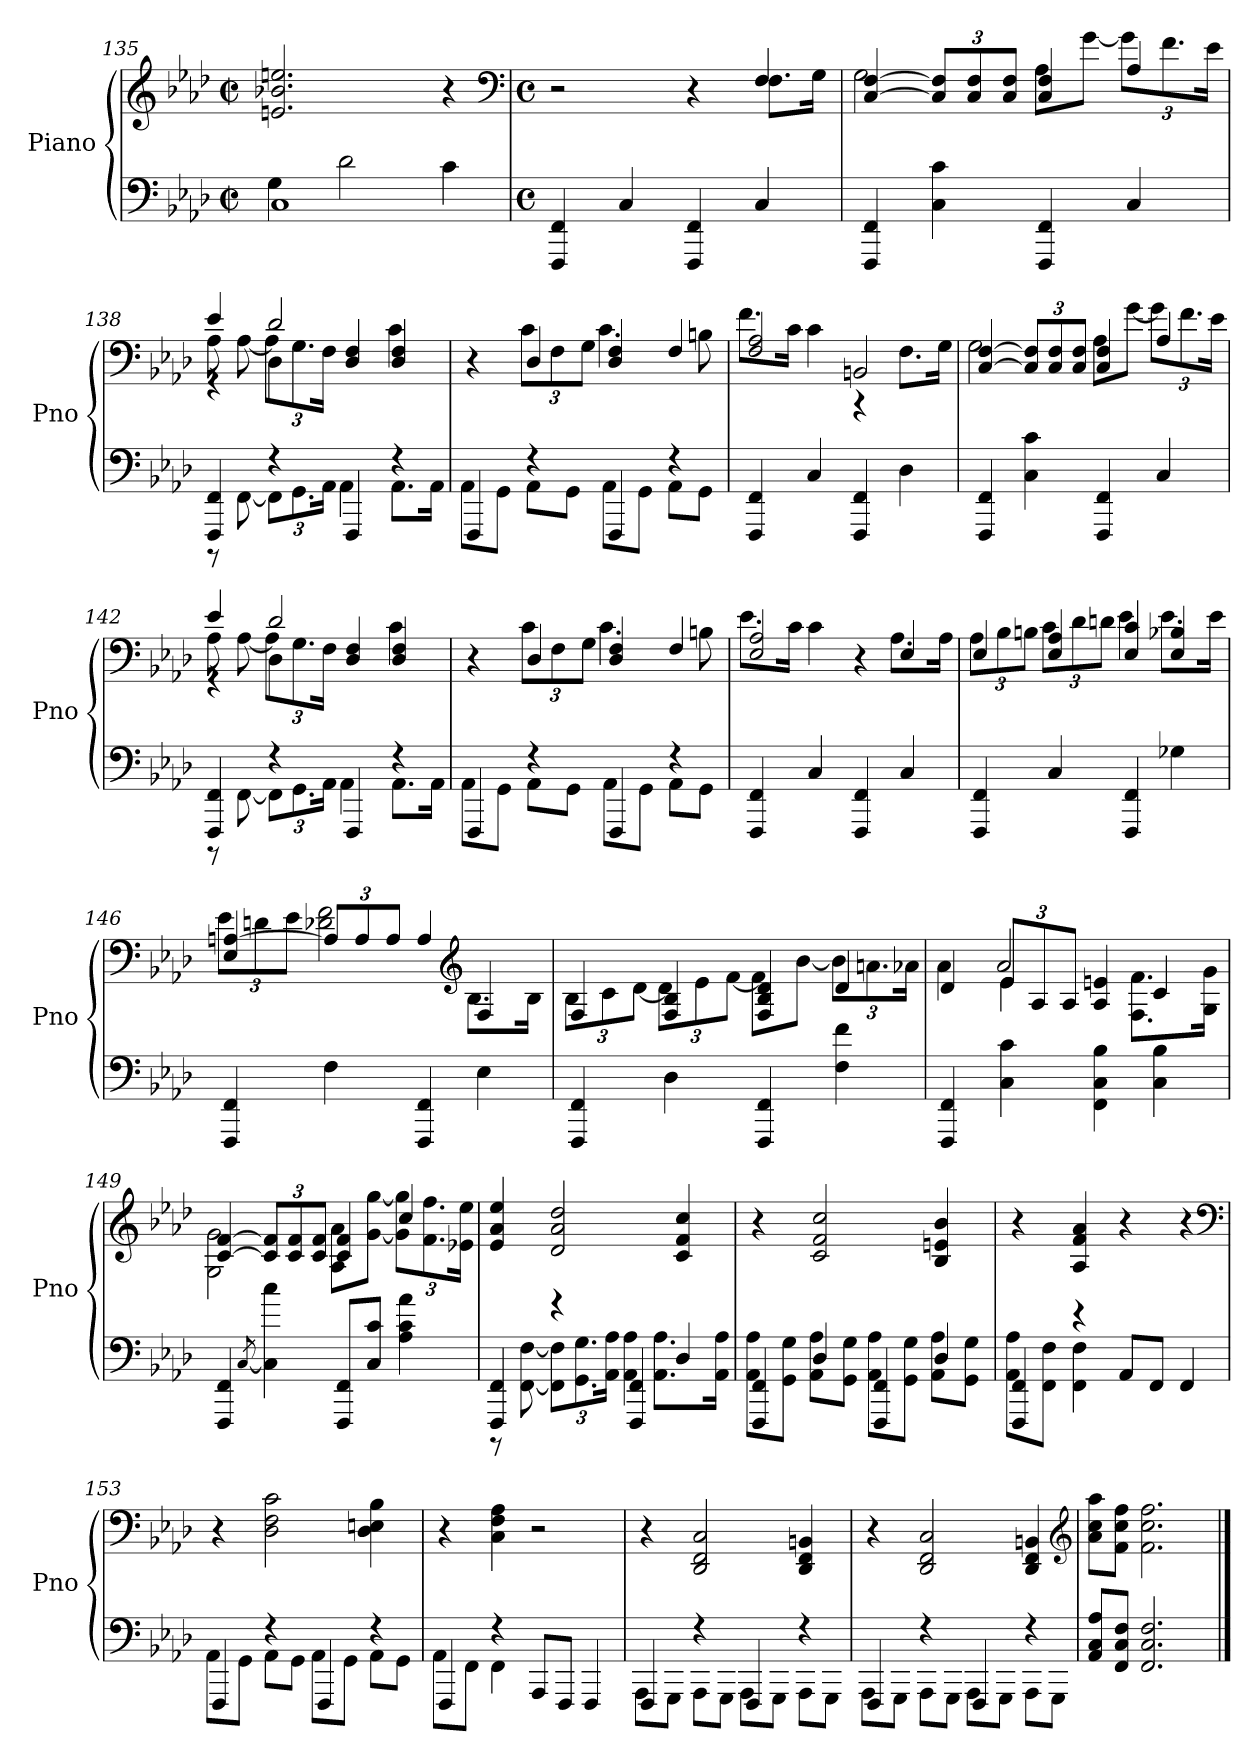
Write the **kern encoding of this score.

**kern	**kern
*part1	*part1
*staff2	*staff1
*I"Piano	*
*I'Pno	*
*clefF4	*clefG2
*k[b-e-a-d-]	*k[b-e-a-d-]
*f:	*f:
*M2/2	*M2/2
*met(c|)	*met(c|)
=135	=135
*^	*
1C!	4G	2.en! 2.b-X! 2.een!
.	2d-	.
.	4c	4r
*v	*v	*
*	*clefF4
=136	=136
*M4/4	*M4/4
*met(c)	*met(c)
*	*^
4FFF 4FF	2r	2.ryy
4C	.	.
4FFF 4FF	4r	.
4C	4F	8.FL
.	.	16GJk
=137	=137	=137
4FFF 4FF	[4C [4F	2G
4C 4c	12C] 12F]L	.
.	12C 12F	.
.	12C 12FJ	.
4FFF 4FF	4C 4F	8A-L
.	.	[8gJ
4C	4A-	12gL]
.	.	12.f
.	.	24e-Jk
=138	=138	=138
*^	*	*^
4FFF 4FF	8r	4rGG	8A-	4e-
.	[8FF	.	[8A-	.
4r	12FFL]	4D-\	12A-L]	2d-
.	12.GG	.	12.G	.
.	24AA-Jk	.	24FJk	.
4FFF	4AA-	4D- 4F	4ryy	.
4r	8.AA-L	4D- 4F	4c	4ryy
.	16AA-Jk	.	.	.
*	*	*	*v	*v
=139	=139	=139	=139
4FFF	8AA-L	4r	4ryy
.	8GGJ	.	.
4r	8AA-L	4D-	12cL
.	.	.	12F
.	8GGJ	.	.
.	.	.	12GJ
4FFF	8AA-L	4D- 4F	4.c
.	8GGJ	.	.
4r	8AA-L	4F	.
.	8GGJ	.	8Bn
*v	*v	*	*
=140	=140	=140
4FFF 4FF	2F 2A-	8.fL
.	.	16cJk
4C	.	4c
4FFF 4FF	2BBn	4r
4D-	.	8.FL
.	.	16GJk
=141	=141	=141
4FFF 4FF	[4C [4F	2G
4C 4c	12C] 12F]L	.
.	12C 12F	.
.	12C 12FJ	.
4FFF 4FF	4C 4F	8A-L
.	.	[8gJ
4C	4A-	12gL]
.	.	12.f
.	.	24e-Jk
=142	=142	=142
*^	*	*^
4FFF 4FF	8r	4rGG	8A-	4e-
.	[8FF	.	[8A-	.
4r	12FFL]	4D-\	12A-L]	2d-
.	12.GG	.	12.G	.
.	24AA-Jk	.	24FJk	.
4FFF	4AA-	4D- 4F	4ryy	.
4r	8.AA-L	4D- 4F	4c	4ryy
.	16AA-Jk	.	.	.
*	*	*	*v	*v
=143	=143	=143	=143
4FFF	8AA-L	4r	4ryy
.	8GGJ	.	.
4r	8AA-L	4D-	12cL
.	.	.	12F
.	8GGJ	.	.
.	.	.	12GJ
4FFF	8AA-L	4D- 4F	4.c
.	8GGJ	.	.
4r	8AA-L	4F	.
.	8GGJ	.	8Bn
*v	*v	*	*
=144	=144	=144
4FFF 4FF	2E- 2A-	8.e-L
.	.	16cJk
4C	.	4c
4FFF 4FF	4r	4ryy
4C	4E-	8.A-L
.	.	16A-Jk
=145	=145	=145
4FFF 4FF	4E-	12A-L
.	.	12B-
.	.	12BnJ
4C	4E- 4A-	12cL
.	.	12d-
.	.	12dnJ
4FFF 4FF	4E- 4c	4e-
4G-X	4E- 4B-X	8.e-L
.	.	16e-Jk
=146	=146	=146
4FFF 4FF	4E- [4An	12e-L
.	.	12dn
.	.	12e-J
4F	12AL]	2d-X 2f
.	12A	.
.	12AJ	.
4FFF 4FF	4A	.
*	*clefG2	*
4E-	4F	8.B-L
.	.	16B-Jk
=147	=147	=147
4FFF 4FF	4F	12B-L
.	.	12c
.	.	[12d-J
4D-	4F 4B-	12d-L]
.	.	12e-
.	.	[12fJ
4FFF 4FF	4F 4B- 4d-	8fL]
.	.	[8b-J
4F 4f	4d-	12b-L]
.	.	12.an
.	.	24a-XJk
=148	=148	=148
*	*	*^
4FFF 4FF	4d-	4a-	4ryy
4C 4c	12e-L	4e-	2a-
.	12A-	.	.
.	12A-J	.	.
4FF\ 4C\ 4B-\	4A- 4en	4ryy	.
4C 4B-	4c	8.F 8.fL	4ryy
.	.	16G 16gJk	.
*	*	*v	*v
=149	=149	=149
4FFF 4FF	[4c [4f	2G 2g
[8qC	.	.
4C] 4cc	12c] 12f]L	.
.	12c 12f	.
.	12c 12fJ	.
8FFF 8FFL	4c 4f	8A- 8a-L
8C 8cJ	.	[8g [8ggJ
4A- 4c 4a-	4cc	12g] 12gg]L
.	.	12.f 12.ff
.	.	24e-X 24ee-Jk
*	*v	*v
=150	=150
*^	*
4FFF 4FF	8r	4e- 4a- 4ee-
.	[8FF [8F	.
4r	12FF] 12F]L	2d- 2a- 2dd-
.	12.GG 12.G	.
.	24AA- 24A-Jk	.
4FFF 4FF	4AA- 4A-	.
4D-	8.AA- 8.A-L	4c 4f 4cc
.	16AA- 16A-Jk	.
=151	=151	=151
4FFF 4FF	8AA- 8A-L	4r
.	8GG 8GJ	.
4D-	8AA- 8A-L	2c 2f 2cc
.	8GG 8GJ	.
4FFF 4FF	8AA- 8A-L	.
.	8GG 8GJ	.
4D-	8AA- 8A-L	4B- 4en 4b-
.	8GG 8GJ	.
=152	=152	=152
4FFF 4FF	8AA- 8A-L	4r
.	8FF 8FJ	.
4r	4FF 4F	4A- 4f 4a-
8AA-L	2ryy	4r
8FFJ	.	.
4FF	.	4r
*	*	*clefF4
=153	=153	=153
4FFF	8AA-L	4r
.	8GGJ	.
4r	8AA-L	2D- 2F 2c
.	8GGJ	.
4FFF	8AA-L	.
.	8GGJ	.
4r	8AA-L	4D- 4En 4B-
.	8GGJ	.
=154	=154	=154
4FFF	8AA-L	4r
.	8FFJ	.
4r	4FF	4C 4F 4A-
8AAA-L	2ryy	2r
8FFFJ	.	.
4FFF	.	.
=155	=155	=155
4FFF	8AAA-L	4r
.	8GGGJ	.
4r	8AAA-L	2DD- 2FF 2C
.	8GGGJ	.
4FFF	8AAA-L	.
.	8GGGJ	.
4r	8AAA-L	4DD- 4FF 4BBn
.	8GGGJ	.
=156	=156	=156
4FFF	8AAA-L	4r
.	8GGGJ	.
4r	8AAA-L	2DD- 2FF 2C
.	8GGGJ	.
4FFF	8AAA-L	.
.	8GGGJ	.
4r	8AAA-L	4DD- 4FF 4BBn
.	8GGGJ	.
*v	*v	*
*	*clefG2
=157	=157
8AA- 8C 8A-L	8a- 8cc 8aa-L
8FF 8C 8FJ	8f 8cc 8ffJ
2.FF 2.C 2.F	2.f 2.cc 2.ff
==	==
*-	*-
